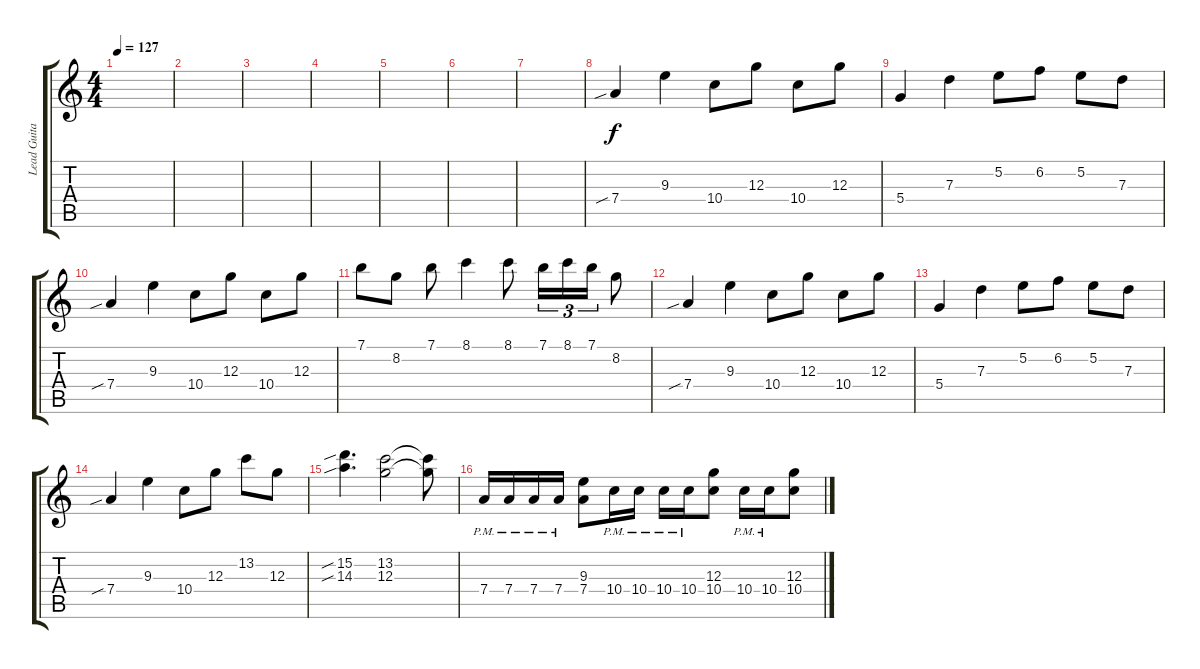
\track ("Lead Guitar" "Lead Guita") {instrument distortionguitar}
\staff {score tabs}
\tuning (E4 B3 G3 D3 A2 E2) {hide}
\ts (4 4)
\tempo 127
\clef g2
\ks c
|
|
|
|
|
|
|
7.4{sib}.4 9.3.4 10.4.8 12.3.8 10.4.8 12.3.8 |
5.4.4 7.3.4 5.2.8 6.2.8 5.2.8 7.3.8 |
7.4{sib}.4 9.3.4 10.4.8 12.3.8 10.4.8 12.3.8 |
7.1.8 8.2.8 7.1.8 8.1.4 8.1.8 7.1.16{tu (3 2)} 8.1.16{tu (3 2)} 7.1.16{tu (3 2)} 8.2.8 |
7.4{sib}.4 9.3.4 10.4.8 12.3.8 10.4.8 12.3.8 |
5.4.4 7.3.4 5.2.8 6.2.8 5.2.8 7.3.8 |
7.4{sib}.4 9.3.4 10.4.8 12.3.8 13.2.8 12.3.8 |
(15.2{sib} 14.3{sib}).4{d} (13.2 12.3).2 (13.2{t} 12.3{t}).8 |
7.4{pm}.16 7.4{pm}.16 7.4{pm}.16 7.4{pm}.16 (9.3 7.4).8 10.4{pm}.16 10.4{pm}.16 10.4{pm}.16 10.4{pm}.16 (12.3 10.4).8 10.4{pm}.16 10.4{pm}.16 (12.3 10.4).8
